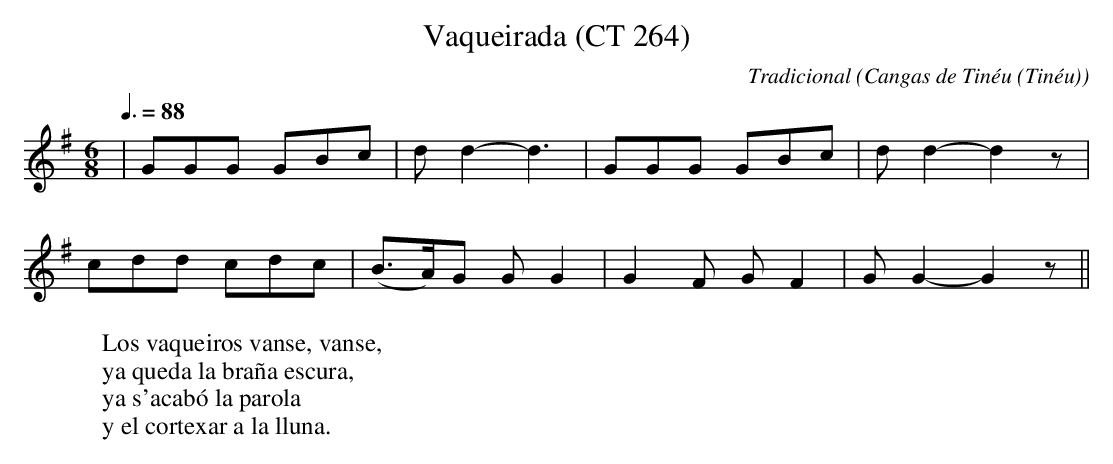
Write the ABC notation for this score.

X:1
T:Vaqueirada (CT 264)
C:Tradicional
O:Cangas de Tinéu (Tinéu)
M:6/8
L:1/8
Q:3/8=88
W:Los vaqueiros vanse, vanse,
W:ya queda la braña escura,
W:ya s'acabó la parola
W:y el cortexar a la lluna.
K:G
|GGG GBc|dd2- d3|GGG GBc|dd2- d2z|
cdd cdc|(B3/2A/2)G GG2|G2F GF2|GG2- G2z||
